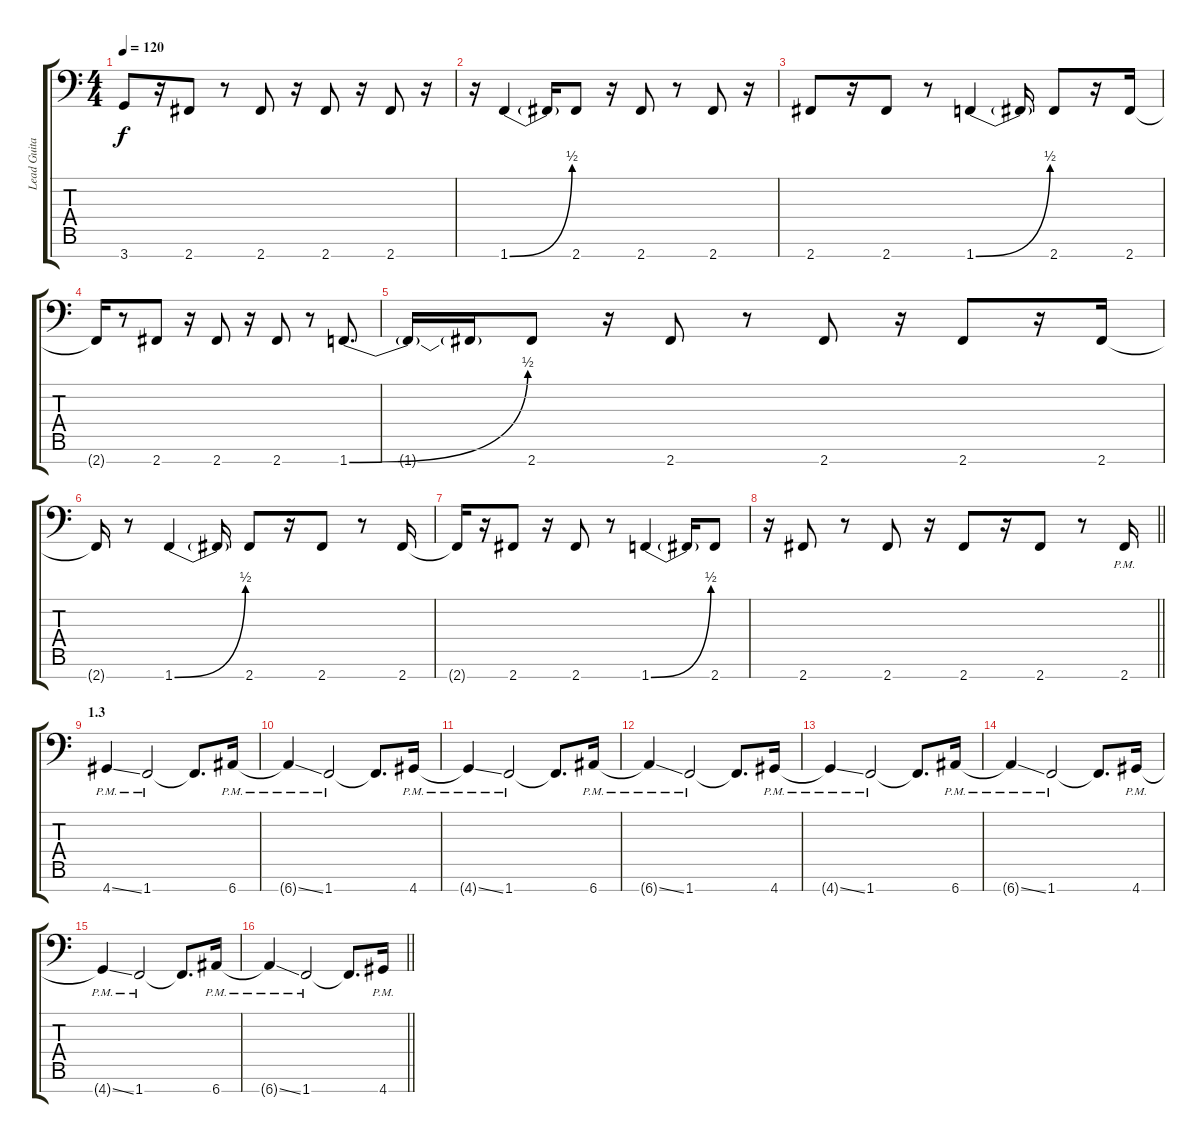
\track ("Lead Guitar" "Lead Guita") {instrument distortionguitar}
\staff {score tabs}
\tuning (A3 F3 C3 G2 D2 A1 E1) {hide}
\ts (4 4)
\tempo 120
\clef f4
\ks c
3.7.8{dy f} r.16 2.7.8 r.8 2.7.8 r.16 2.7.8 r.16 2.7.8 r.16 |
r.16 1.7{be (bend 0 0 60 2)}.4 1.7{t}.16 2.7.8 r.16 2.7.8 r.8 2.7.8 r.16 |
2.7.8 r.16 2.7.8 r.8 1.7{be (bend 0 0 60 2)}.4 1.7{t}.16 2.7.8 r.16 2.7.16 |
2.7{t}.16 r.8 2.7.8 r.16 2.7.8 r.16 2.7.8 r.8 1.7{be (bend 0 0 60 2)}.8{d} |
1.7{t}.16 1.7{t}.16 2.7.8 r.16 2.7.8 r.8 2.7.8 r.16 2.7.8 r.16 2.7.16 |
2.7{t}.16 r.8 1.7{be (bend 0 0 60 2)}.4 1.7{t}.16 2.7.8 r.16 2.7.8 r.8 2.7.16 |
2.7{t}.16 r.16 2.7.8 r.16 2.7.8 r.8 1.7{be (bend 0 0 60 2)}.4 1.7{t}.16 2.7.8 |
\barLineRight lightlight
r.16 2.7.8 r.8 2.7.8 r.16 2.7.8 r.16 2.7.8 r.8 2.7{pm}.16 |
\section ("" "1.3")
4.7{ss pm}.4 1.7{pm}.2 1.7{t}.8{d} 6.7{pm}.16 |
6.7{ss pm t}.4 1.7{pm}.2 1.7{t}.8{d} 4.7{pm}.16 |
4.7{ss pm t}.4 1.7{pm}.2 1.7{t}.8{d} 6.7{pm}.16 |
6.7{ss pm t}.4 1.7{pm}.2 1.7{t}.8{d} 4.7{pm}.16 |
4.7{ss pm t}.4 1.7{pm}.2 1.7{t}.8{d} 6.7{pm}.16 |
6.7{ss pm t}.4 1.7{pm}.2 1.7{t}.8{d} 4.7{pm}.16 |
4.7{ss pm t}.4 1.7{pm}.2 1.7{t}.8{d} 6.7{pm}.16 |
\barLineRight lightlight
6.7{ss pm t}.4 1.7{pm}.2 1.7{t}.8{d} 4.7{pm}.16
